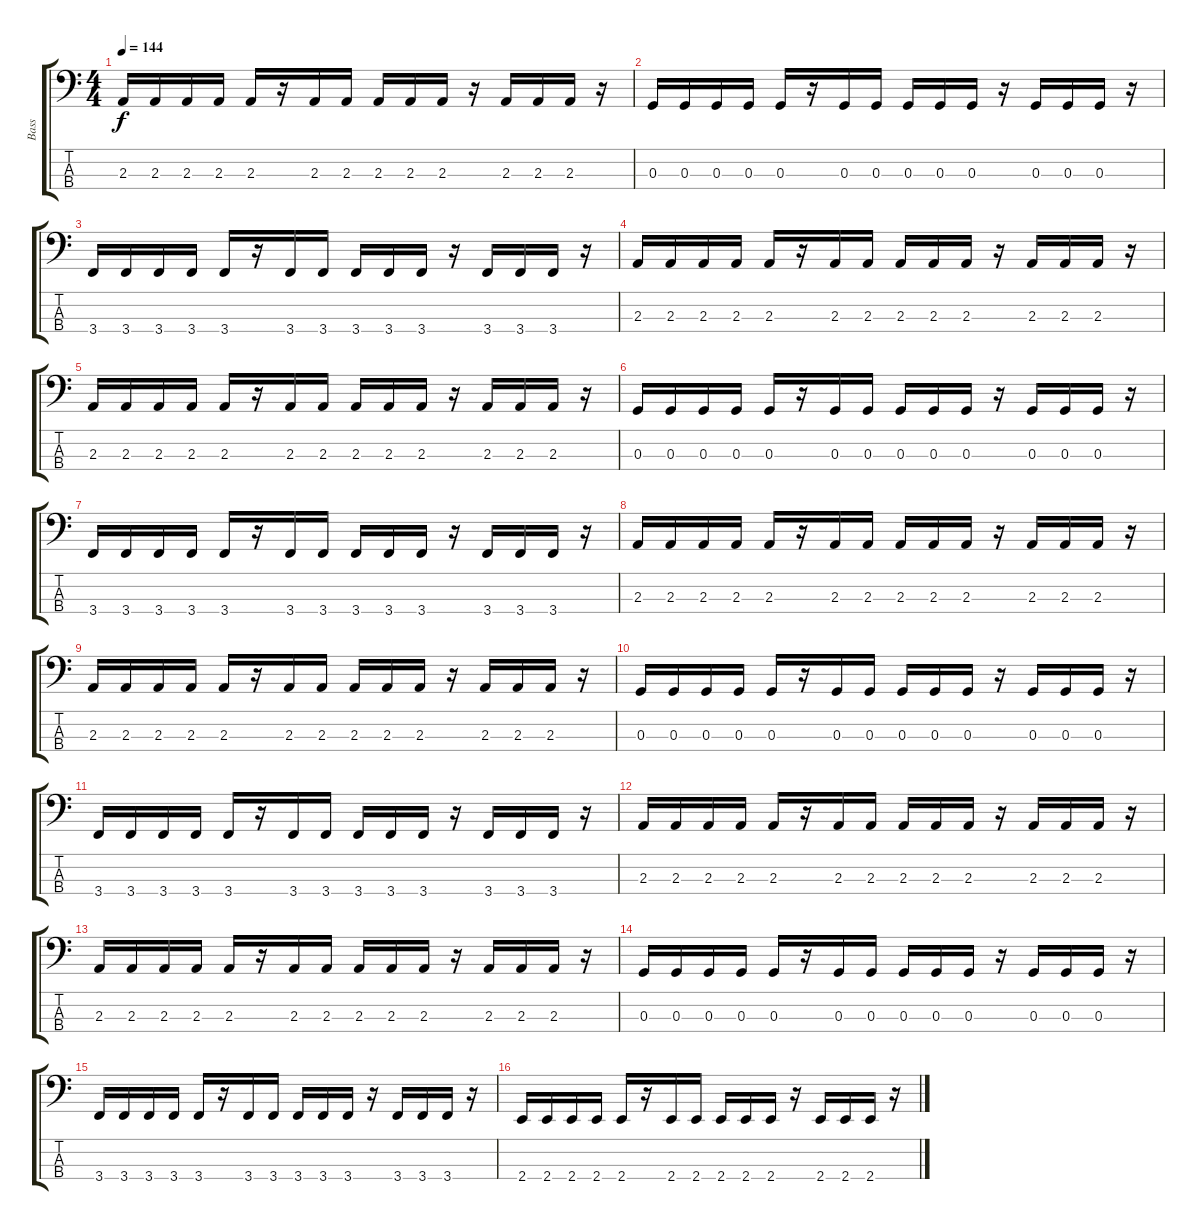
\track ("Bass" "Bass") {instrument slapbass1}
\staff {score tabs}
\tuning (F2 C2 G1 D1) {hide}
\ts (4 4)
\tempo 144
\clef f4
\ks c
2.3.16{dy f} 2.3.16 2.3.16 2.3.16 2.3.16 r.16 2.3.16 2.3.16 2.3.16 2.3.16 2.3.16 r.16 2.3.16 2.3.16 2.3.16 r.16 |
0.3.16 0.3.16 0.3.16 0.3.16 0.3.16 r.16 0.3.16 0.3.16 0.3.16 0.3.16 0.3.16 r.16 0.3.16 0.3.16 0.3.16 r.16 |
3.4.16 3.4.16 3.4.16 3.4.16 3.4.16 r.16 3.4.16 3.4.16 3.4.16 3.4.16 3.4.16 r.16 3.4.16 3.4.16 3.4.16 r.16 |
2.3.16 2.3.16 2.3.16 2.3.16 2.3.16 r.16 2.3.16 2.3.16 2.3.16 2.3.16 2.3.16 r.16 2.3.16 2.3.16 2.3.16 r.16 |
2.3.16 2.3.16 2.3.16 2.3.16 2.3.16 r.16 2.3.16 2.3.16 2.3.16 2.3.16 2.3.16 r.16 2.3.16 2.3.16 2.3.16 r.16 |
0.3.16 0.3.16 0.3.16 0.3.16 0.3.16 r.16 0.3.16 0.3.16 0.3.16 0.3.16 0.3.16 r.16 0.3.16 0.3.16 0.3.16 r.16 |
3.4.16 3.4.16 3.4.16 3.4.16 3.4.16 r.16 3.4.16 3.4.16 3.4.16 3.4.16 3.4.16 r.16 3.4.16 3.4.16 3.4.16 r.16 |
2.3.16 2.3.16 2.3.16 2.3.16 2.3.16 r.16 2.3.16 2.3.16 2.3.16 2.3.16 2.3.16 r.16 2.3.16 2.3.16 2.3.16 r.16 |
2.3.16 2.3.16 2.3.16 2.3.16 2.3.16 r.16 2.3.16 2.3.16 2.3.16 2.3.16 2.3.16 r.16 2.3.16 2.3.16 2.3.16 r.16 |
0.3.16 0.3.16 0.3.16 0.3.16 0.3.16 r.16 0.3.16 0.3.16 0.3.16 0.3.16 0.3.16 r.16 0.3.16 0.3.16 0.3.16 r.16 |
3.4.16 3.4.16 3.4.16 3.4.16 3.4.16 r.16 3.4.16 3.4.16 3.4.16 3.4.16 3.4.16 r.16 3.4.16 3.4.16 3.4.16 r.16 |
2.3.16 2.3.16 2.3.16 2.3.16 2.3.16 r.16 2.3.16 2.3.16 2.3.16 2.3.16 2.3.16 r.16 2.3.16 2.3.16 2.3.16 r.16 |
2.3.16 2.3.16 2.3.16 2.3.16 2.3.16 r.16 2.3.16 2.3.16 2.3.16 2.3.16 2.3.16 r.16 2.3.16 2.3.16 2.3.16 r.16 |
0.3.16 0.3.16 0.3.16 0.3.16 0.3.16 r.16 0.3.16 0.3.16 0.3.16 0.3.16 0.3.16 r.16 0.3.16 0.3.16 0.3.16 r.16 |
3.4.16 3.4.16 3.4.16 3.4.16 3.4.16 r.16 3.4.16 3.4.16 3.4.16 3.4.16 3.4.16 r.16 3.4.16 3.4.16 3.4.16 r.16 |
2.4.16 2.4.16 2.4.16 2.4.16 2.4.16 r.16 2.4.16 2.4.16 2.4.16 2.4.16 2.4.16 r.16 2.4.16 2.4.16 2.4.16 r.16
